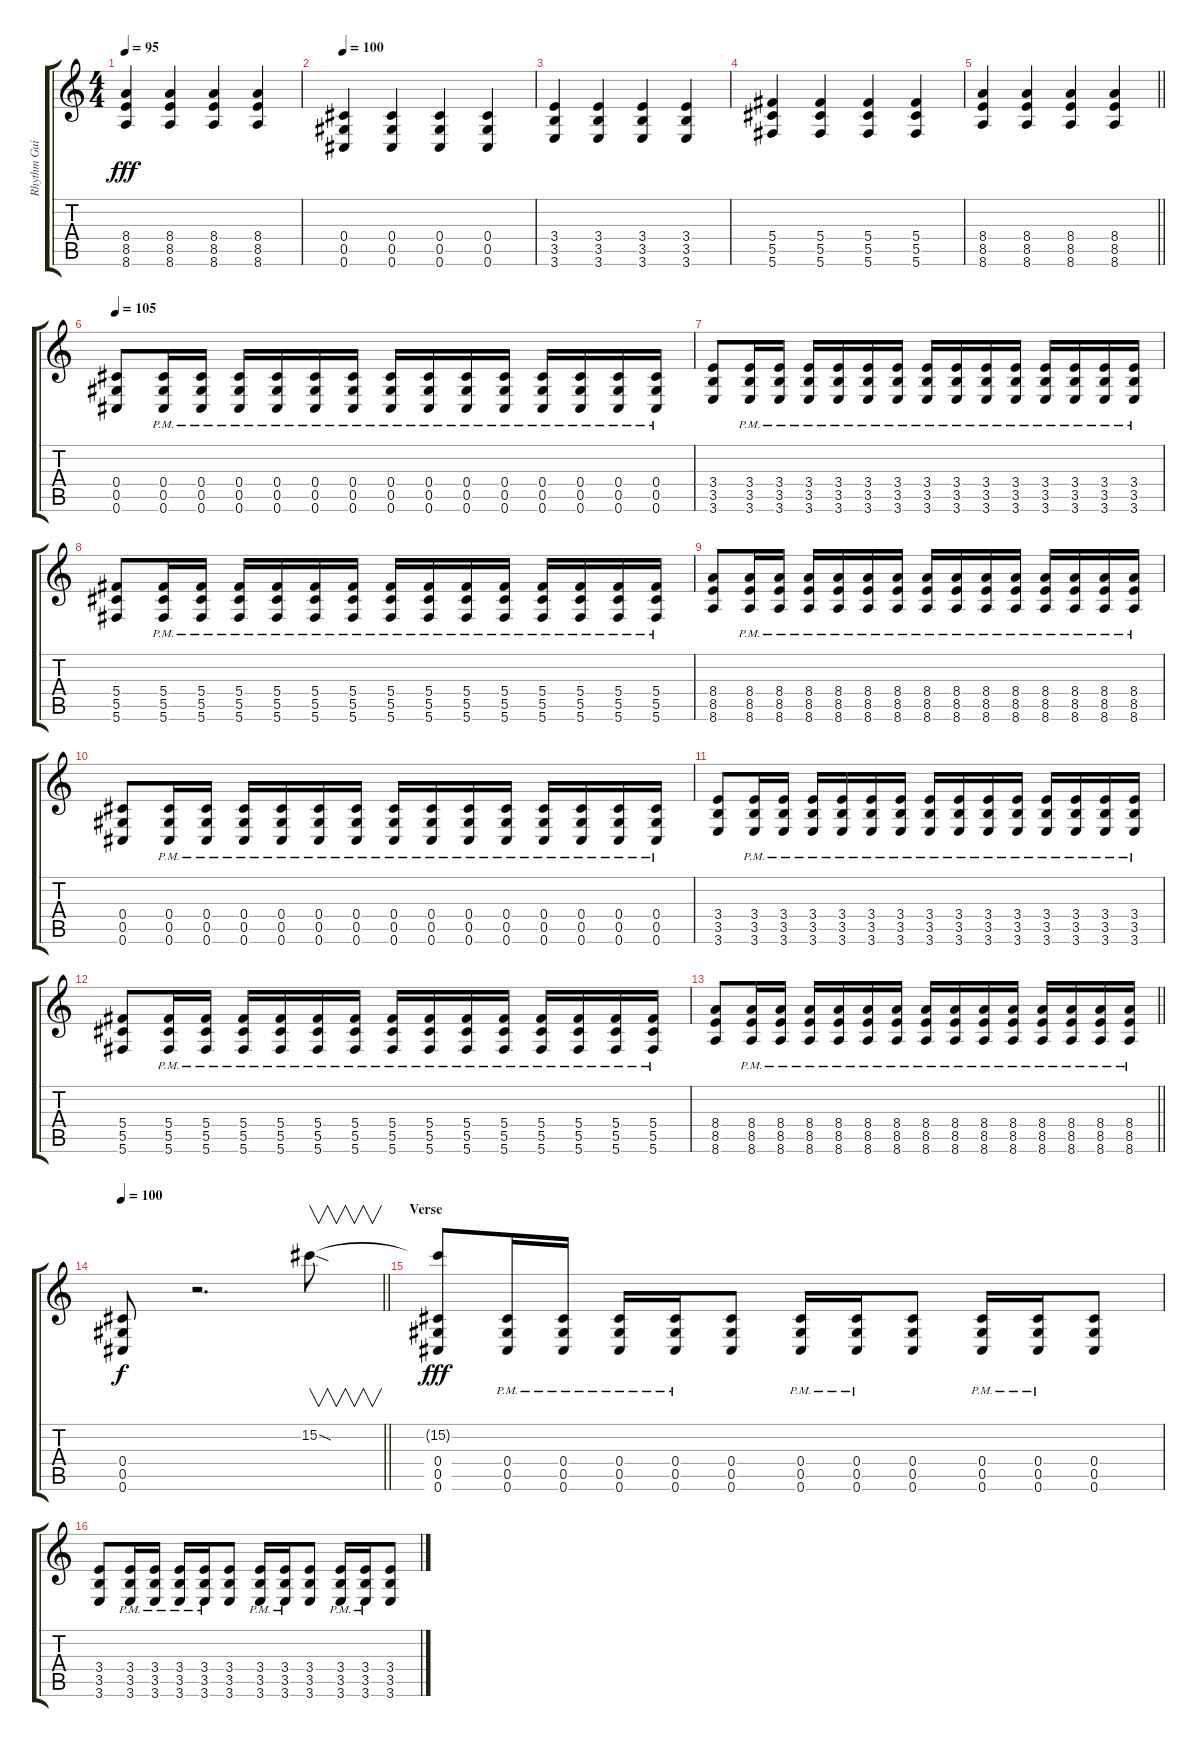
\track ("Rhythm Guitar" "Rhythm Gui") {instrument distortionguitar}
\staff {score tabs}
\tuning (Eb4 Bb3 Gb3 Db3 Ab2 Db2) {hide}
\ts (4 4)
\tempo 95
\clef g2
\ks c
(8.4 8.5 8.6).4{dy fff} (8.4 8.5 8.6).4 (8.4 8.5 8.6).4 (8.4 8.5 8.6).4 |
\tempo 100
(0.4 0.5 0.6).4 (0.4 0.5 0.6).4 (0.4 0.5 0.6).4 (0.4 0.5 0.6).4 |
(3.4 3.5 3.6).4 (3.4 3.5 3.6).4 (3.4 3.5 3.6).4 (3.4 3.5 3.6).4 |
(5.4 5.5 5.6).4 (5.4 5.5 5.6).4 (5.4 5.5 5.6).4 (5.4 5.5 5.6).4 |
\barLineRight lightlight
(8.4 8.5 8.6).4 (8.4 8.5 8.6).4 (8.4 8.5 8.6).4 (8.4 8.5 8.6).4 |
\tempo 105
(0.4 0.5 0.6).8{instrument overdrivenguitar} (0.4{pm} 0.5{pm} 0.6{pm}).16 (0.4{pm} 0.5{pm} 0.6{pm}).16 (0.4{pm} 0.5{pm} 0.6{pm}).16 (0.4{pm} 0.5{pm} 0.6{pm}).16 (0.4{pm} 0.5{pm} 0.6{pm}).16 (0.4{pm} 0.5{pm} 0.6{pm}).16 (0.4{pm} 0.5{pm} 0.6{pm}).16 (0.4{pm} 0.5{pm} 0.6{pm}).16 (0.4{pm} 0.5{pm} 0.6{pm}).16 (0.4{pm} 0.5{pm} 0.6{pm}).16 (0.4{pm} 0.5{pm} 0.6{pm}).16 (0.4{pm} 0.5{pm} 0.6{pm}).16 (0.4{pm} 0.5{pm} 0.6{pm}).16 (0.4{pm} 0.5{pm} 0.6{pm}).16 |
(3.4 3.5 3.6).8 (3.4{pm} 3.5{pm} 3.6{pm}).16 (3.4{pm} 3.5{pm} 3.6{pm}).16 (3.4{pm} 3.5{pm} 3.6{pm}).16 (3.4{pm} 3.5{pm} 3.6{pm}).16 (3.4{pm} 3.5{pm} 3.6{pm}).16 (3.4{pm} 3.5{pm} 3.6{pm}).16 (3.4{pm} 3.5{pm} 3.6{pm}).16 (3.4{pm} 3.5{pm} 3.6{pm}).16 (3.4{pm} 3.5{pm} 3.6{pm}).16 (3.4{pm} 3.5{pm} 3.6{pm}).16 (3.4{pm} 3.5{pm} 3.6{pm}).16 (3.4{pm} 3.5{pm} 3.6{pm}).16 (3.4{pm} 3.5{pm} 3.6{pm}).16 (3.4{pm} 3.5{pm} 3.6{pm}).16 |
(5.4 5.5 5.6).8 (5.4{pm} 5.5{pm} 5.6{pm}).16 (5.4{pm} 5.5{pm} 5.6{pm}).16 (5.4{pm} 5.5{pm} 5.6{pm}).16 (5.4{pm} 5.5{pm} 5.6{pm}).16 (5.4{pm} 5.5{pm} 5.6{pm}).16 (5.4{pm} 5.5{pm} 5.6{pm}).16 (5.4{pm} 5.5{pm} 5.6{pm}).16 (5.4{pm} 5.5{pm} 5.6{pm}).16 (5.4{pm} 5.5{pm} 5.6{pm}).16 (5.4{pm} 5.5{pm} 5.6{pm}).16 (5.4{pm} 5.5{pm} 5.6{pm}).16 (5.4{pm} 5.5{pm} 5.6{pm}).16 (5.4{pm} 5.5{pm} 5.6{pm}).16 (5.4{pm} 5.5{pm} 5.6{pm}).16 |
(8.4 8.5 8.6).8 (8.4{pm} 8.5{pm} 8.6{pm}).16 (8.4{pm} 8.5{pm} 8.6{pm}).16 (8.4{pm} 8.5{pm} 8.6{pm}).16 (8.4{pm} 8.5{pm} 8.6{pm}).16 (8.4{pm} 8.5{pm} 8.6{pm}).16 (8.4{pm} 8.5{pm} 8.6{pm}).16 (8.4{pm} 8.5{pm} 8.6{pm}).16 (8.4{pm} 8.5{pm} 8.6{pm}).16 (8.4{pm} 8.5{pm} 8.6{pm}).16 (8.4{pm} 8.5{pm} 8.6{pm}).16 (8.4{pm} 8.5{pm} 8.6{pm}).16 (8.4{pm} 8.5{pm} 8.6{pm}).16 (8.4{pm} 8.5{pm} 8.6{pm}).16 (8.4{pm} 8.5{pm} 8.6{pm}).16 |
(0.4 0.5 0.6).8 (0.4{pm} 0.5{pm} 0.6{pm}).16 (0.4{pm} 0.5{pm} 0.6{pm}).16 (0.4{pm} 0.5{pm} 0.6{pm}).16 (0.4{pm} 0.5{pm} 0.6{pm}).16 (0.4{pm} 0.5{pm} 0.6{pm}).16 (0.4{pm} 0.5{pm} 0.6{pm}).16 (0.4{pm} 0.5{pm} 0.6{pm}).16 (0.4{pm} 0.5{pm} 0.6{pm}).16 (0.4{pm} 0.5{pm} 0.6{pm}).16 (0.4{pm} 0.5{pm} 0.6{pm}).16 (0.4{pm} 0.5{pm} 0.6{pm}).16 (0.4{pm} 0.5{pm} 0.6{pm}).16 (0.4{pm} 0.5{pm} 0.6{pm}).16 (0.4{pm} 0.5{pm} 0.6{pm}).16 |
(3.4 3.5 3.6).8 (3.4{pm} 3.5{pm} 3.6{pm}).16 (3.4{pm} 3.5{pm} 3.6{pm}).16 (3.4{pm} 3.5{pm} 3.6{pm}).16 (3.4{pm} 3.5{pm} 3.6{pm}).16 (3.4{pm} 3.5{pm} 3.6{pm}).16 (3.4{pm} 3.5{pm} 3.6{pm}).16 (3.4{pm} 3.5{pm} 3.6{pm}).16 (3.4{pm} 3.5{pm} 3.6{pm}).16 (3.4{pm} 3.5{pm} 3.6{pm}).16 (3.4{pm} 3.5{pm} 3.6{pm}).16 (3.4{pm} 3.5{pm} 3.6{pm}).16 (3.4{pm} 3.5{pm} 3.6{pm}).16 (3.4{pm} 3.5{pm} 3.6{pm}).16 (3.4{pm} 3.5{pm} 3.6{pm}).16 |
(5.4 5.5 5.6).8 (5.4{pm} 5.5{pm} 5.6{pm}).16 (5.4{pm} 5.5{pm} 5.6{pm}).16 (5.4{pm} 5.5{pm} 5.6{pm}).16 (5.4{pm} 5.5{pm} 5.6{pm}).16 (5.4{pm} 5.5{pm} 5.6{pm}).16 (5.4{pm} 5.5{pm} 5.6{pm}).16 (5.4{pm} 5.5{pm} 5.6{pm}).16 (5.4{pm} 5.5{pm} 5.6{pm}).16 (5.4{pm} 5.5{pm} 5.6{pm}).16 (5.4{pm} 5.5{pm} 5.6{pm}).16 (5.4{pm} 5.5{pm} 5.6{pm}).16 (5.4{pm} 5.5{pm} 5.6{pm}).16 (5.4{pm} 5.5{pm} 5.6{pm}).16 (5.4{pm} 5.5{pm} 5.6{pm}).16 |
\barLineRight lightlight
(8.4 8.5 8.6).8 (8.4{pm} 8.5{pm} 8.6{pm}).16 (8.4{pm} 8.5{pm} 8.6{pm}).16 (8.4{pm} 8.5{pm} 8.6{pm}).16 (8.4{pm} 8.5{pm} 8.6{pm}).16 (8.4{pm} 8.5{pm} 8.6{pm}).16 (8.4{pm} 8.5{pm} 8.6{pm}).16 (8.4{pm} 8.5{pm} 8.6{pm}).16 (8.4{pm} 8.5{pm} 8.6{pm}).16 (8.4{pm} 8.5{pm} 8.6{pm}).16 (8.4{pm} 8.5{pm} 8.6{pm}).16 (8.4{pm} 8.5{pm} 8.6{pm}).16 (8.4{pm} 8.5{pm} 8.6{pm}).16 (8.4{pm} 8.5{pm} 8.6{pm}).16 (8.4{pm} 8.5{pm} 8.6{pm}).16 |
\tempo 100
\barLineRight lightlight
(0.4 0.5 0.6).8{dy f} r.2{d} 15.2{sod}.8{v} |
\section ("" "Verse")
(15.2{t} 0.4 0.5 0.6).8{dy fff} (0.4{pm} 0.5{pm} 0.6{pm}).16 (0.4{pm} 0.5{pm} 0.6{pm}).16 (0.4{pm} 0.5{pm} 0.6{pm}).16 (0.4{pm} 0.5{pm} 0.6{pm}).16 (0.4 0.5 0.6).8 (0.4{pm} 0.5{pm} 0.6{pm}).16 (0.4{pm} 0.5{pm} 0.6{pm}).16 (0.4 0.5 0.6).8 (0.4{pm} 0.5{pm} 0.6{pm}).16 (0.4{pm} 0.5{pm} 0.6{pm}).16 (0.4 0.5 0.6).8 |
(3.4 3.5 3.6).8 (3.4{pm} 3.5{pm} 3.6{pm}).16 (3.4{pm} 3.5{pm} 3.6{pm}).16 (3.4{pm} 3.5{pm} 3.6{pm}).16 (3.4{pm} 3.5{pm} 3.6{pm}).16 (3.4 3.5 3.6).8 (3.4{pm} 3.5{pm} 3.6{pm}).16 (3.4{pm} 3.5{pm} 3.6{pm}).16 (3.4 3.5 3.6).8 (3.4{pm} 3.5{pm} 3.6{pm}).16 (3.4{pm} 3.5{pm} 3.6{pm}).16 (3.4 3.5 3.6).8
